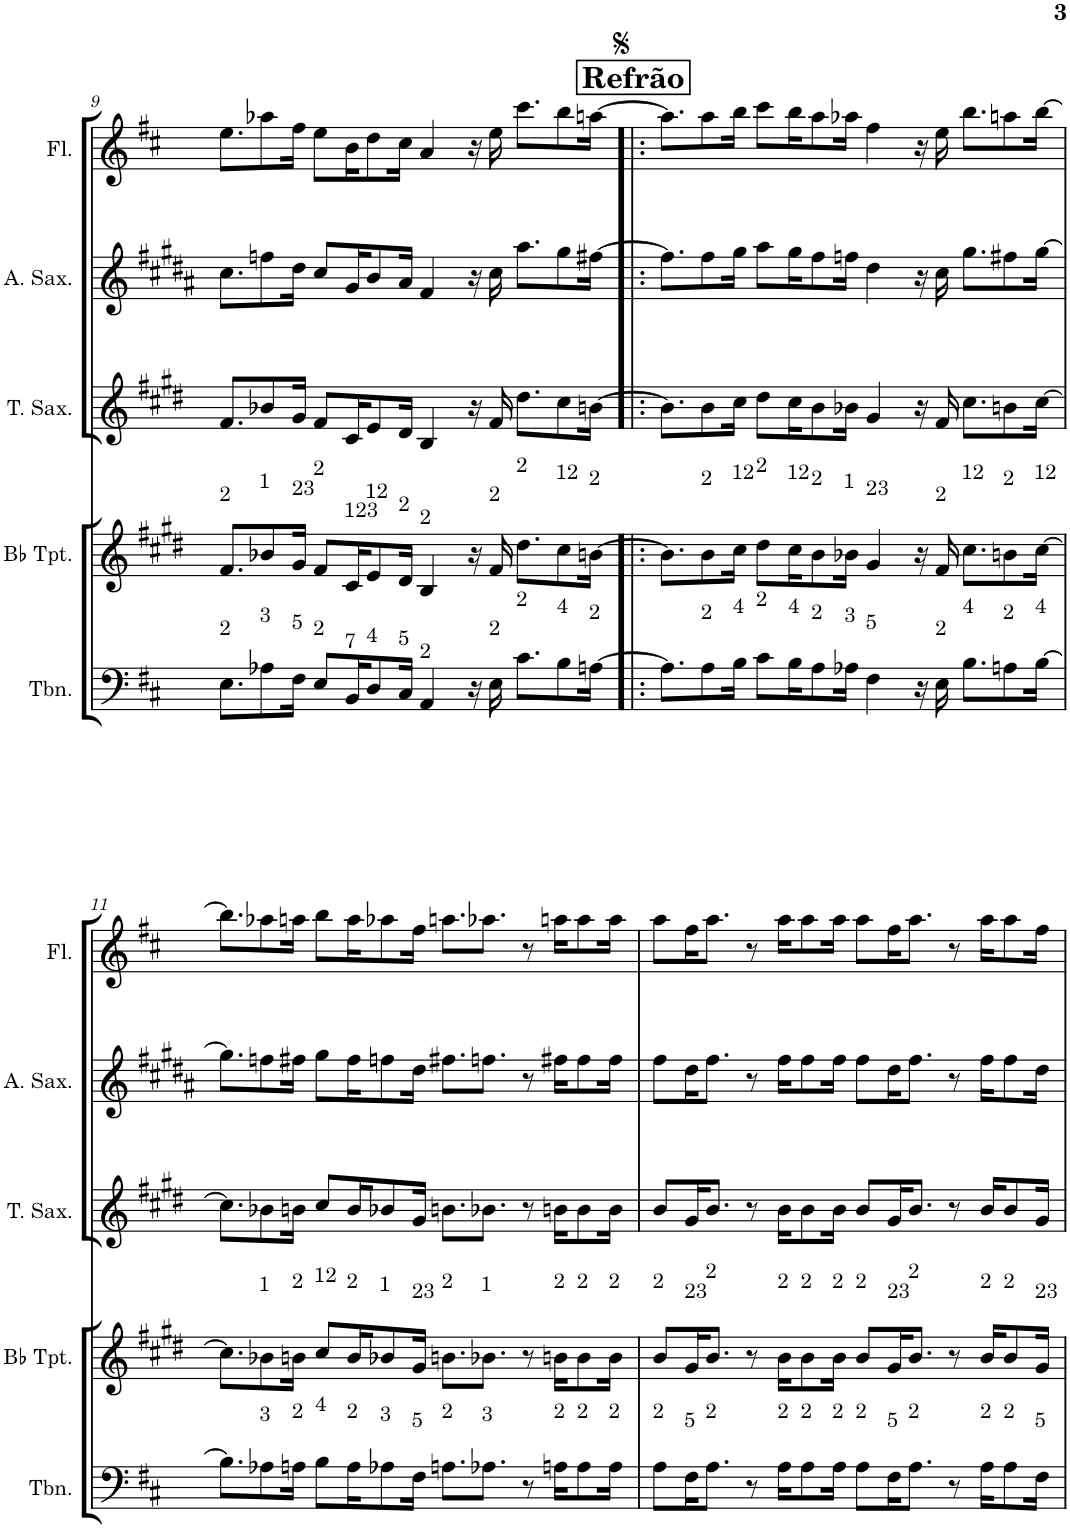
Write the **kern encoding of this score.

**kern	**kern	**kern	**kern	**kern
*part5	*part4	*part3	*part2	*part1
*staff5	*staff4	*staff3	*staff2	*staff1
*I"Trombone	*I"Bb Trumpet	*I"Tenor Saxophone	*I"Alto Saxophone	*I"Flute
*I'Tbn.	*I'Bb Tpt.	*I'T. Sax.	*I'A. Sax.	*I'Fl.
!!LO:PB:g=z
*clefF4	*clefG2	*clefG2	*clefG2	*clefG2
*	*Trd1c2	*Trd8c14	*Trd5c9	*
*k[f#c#]	*k[f#c#g#d#]	*k[f#c#g#d#]	*k[f#c#g#d#a#]	*k[f#c#]
*M12/8	*M12/8	*M12/8	*M12/8	*M12/8
=9	=9	=9	=9	=9
!	!LO:TX:a:t=2	!	!	!
!LO:TX:a:t=2	!	!	!	!
8.E\L	8.f#/L	8.f#/L	8.cc#\L	8.ee\L
!	!LO:TX:a:t=1	!	!	!
!LO:TX:a:t=3	!	!	!	!
8A-X\	8b-X/	8b-X/	8ffn\	8aa-X\
!	!LO:TX:a:t=23	!	!	!
!LO:TX:a:t=5	!	!	!	!
16F#\Jk	16g#/Jk	16g#/Jk	16dd#\Jk	16ff#\Jk
!	!LO:TX:a:t=2	!	!	!
!LO:TX:a:t=2	!	!	!	!
8E/L	8f#/L	8f#/L	8cc#/L	8ee\L
!	!LO:TX:a:t=123	!	!	!
!LO:TX:a:t=7	!	!	!	!
16BB/K	16c#/K	16c#/K	16g#/K	16b\K
!	!LO:TX:a:t=12	!	!	!
!LO:TX:a:t=4	!	!	!	!
8D/	8e/	8e/	8b/	8dd\
!	!LO:TX:a:t=2	!	!	!
!LO:TX:a:t=5	!	!	!	!
16C#/Jk	16d#/Jk	16d#/Jk	16a#/Jk	16cc#\Jk
!	!LO:TX:a:t=2	!	!	!
!LO:TX:a:t=2	!	!	!	!
4AA/	4B/	4B/	4f#/	4a/
16r	16r	16r	16r	16r
!	!LO:TX:a:t=2	!	!	!
!LO:TX:a:t=2	!	!	!	!
16E\	16f#/	16f#/	16cc#\	16ee\
!	!LO:TX:a:t=2	!	!	!
!LO:TX:a:t=2	!	!	!	!
8.c#\L	8.dd#\L	8.dd#\L	8.aa#\L	8.ccc#\L
!	!LO:TX:a:t=12	!	!	!
!LO:TX:a:t=4	!	!	!	!
8B\	8cc#\	8cc#\	8gg#\	8bb\
!	!LO:TX:a:t=2	!	!	!
!LO:TX:a:t=2	!	!	!	!
[16An\Jk	[16bn\Jk	[16bn\Jk	[16ff#X\Jk	[16aan\Jk
!!LO:REH:place=s1:a:B:cj:fs=14:t=Refrão
=10!|:	=10!|:	=10!|:	=10!|:	=10!|:
8.A\L]	8.b\L]	8.b\L]	8.ff#\L]	8.aa\L]
!	!LO:TX:a:t=2	!	!	!
!LO:TX:a:t=2	!	!	!	!
8A\	8b\	8b\	8ff#\	8aa\
!	!LO:TX:a:t=12	!	!	!
!LO:TX:a:t=4	!	!	!	!
16B\Jk	16cc#\Jk	16cc#\Jk	16gg#\Jk	16bb\Jk
!	!LO:TX:a:t=2	!	!	!
!LO:TX:a:t=2	!	!	!	!
8c#\L	8dd#\L	8dd#\L	8aa#\L	8ccc#\L
!	!LO:TX:a:t=12	!	!	!
!LO:TX:a:t=4	!	!	!	!
16B\K	16cc#\K	16cc#\K	16gg#\K	16bb\K
!	!LO:TX:a:t=2	!	!	!
!LO:TX:a:t=2	!	!	!	!
8A\	8b\	8b\	8ff#\	8aa\
!	!LO:TX:a:t=1	!	!	!
!LO:TX:a:t=3	!	!	!	!
16A-X\Jk	16b-X\Jk	16b-X\Jk	16ffn\Jk	16aa-X\Jk
!	!LO:TX:a:t=23	!	!	!
!LO:TX:a:t=5	!	!	!	!
4F#\	4g#/	4g#/	4dd#\	4ff#\
16r	16r	16r	16r	16r
!	!LO:TX:a:t=2	!	!	!
!LO:TX:a:t=2	!	!	!	!
16E\	16f#/	16f#/	16cc#\	16ee\
!	!LO:TX:a:t=12	!	!	!
!LO:TX:a:t=4	!	!	!	!
8.B\L	8.cc#\L	8.cc#\L	8.gg#\L	8.bb\L
!	!LO:TX:a:t=2	!	!	!
!LO:TX:a:t=2	!	!	!	!
8An\	8bn\	8bn\	8ff#X\	8aan\
!	!LO:TX:a:t=12	!	!	!
!LO:TX:a:t=4	!	!	!	!
[16B\Jk	[16cc#\Jk	[16cc#\Jk	[16gg#\Jk	[16bb\Jk
!!LO:LB:g=z
=11	=11	=11	=11	=11
8.B\L]	8.cc#\L]	8.cc#\L]	8.gg#\L]	8.bb\L]
!	!LO:TX:a:t=1	!	!	!
!LO:TX:a:t=3	!	!	!	!
8A-X\	8b-X\	8b-X\	8ffn\	8aa-X\
!	!LO:TX:a:t=2	!	!	!
!LO:TX:a:t=2	!	!	!	!
16An\Jk	16bn\Jk	16bn\Jk	16ff#X\Jk	16aan\Jk
!	!LO:TX:a:t=12	!	!	!
!LO:TX:a:t=4	!	!	!	!
8B\L	8cc#/L	8cc#/L	8gg#\L	8bb\L
!	!LO:TX:a:t=2	!	!	!
!LO:TX:a:t=2	!	!	!	!
16A\K	16b/K	16b/K	16ff#\K	16aa\K
!	!LO:TX:a:t=1	!	!	!
!LO:TX:a:t=3	!	!	!	!
8A-X\	8b-X/	8b-X/	8ffn\	8aa-X\
!	!LO:TX:a:t=23	!	!	!
!LO:TX:a:t=5	!	!	!	!
16F#\Jk	16g#/Jk	16g#/Jk	16dd#\Jk	16ff#\Jk
!	!LO:TX:a:t=2	!	!	!
!LO:TX:a:t=2	!	!	!	!
8.An\L	8.bn\L	8.bn\L	8.ff#X\L	8.aan\L
!	!LO:TX:a:t=1	!	!	!
!LO:TX:a:t=3	!	!	!	!
8.A-X\J	8.b-X\J	8.b-X\J	8.ffn\J	8.aa-X\J
8r	8r	8r	8r	8r
!	!LO:TX:a:t=2	!	!	!
!LO:TX:a:t=2	!	!	!	!
16An\KL	16bn\KL	16bn\KL	16ff#X\KL	16aan\KL
!	!LO:TX:a:t=2	!	!	!
!LO:TX:a:t=2	!	!	!	!
8A\	8b\	8b\	8ff#\	8aa\
!	!LO:TX:a:t=2	!	!	!
!LO:TX:a:t=2	!	!	!	!
16A\Jk	16b\Jk	16b\Jk	16ff#\Jk	16aa\Jk
=12	=12	=12	=12	=12
!	!LO:TX:a:t=2	!	!	!
!LO:TX:a:t=2	!	!	!	!
8A\L	8b/L	8b/L	8ff#\L	8aa\L
!	!LO:TX:a:t=23	!	!	!
!LO:TX:a:t=5	!	!	!	!
16F#\K	16g#/K	16g#/K	16dd#\K	16ff#\K
!	!LO:TX:a:t=2	!	!	!
!LO:TX:a:t=2	!	!	!	!
8.A\J	8.b/J	8.b/J	8.ff#\J	8.aa\J
8r	8r	8r	8r	8r
!	!LO:TX:a:t=2	!	!	!
!LO:TX:a:t=2	!	!	!	!
16A\KL	16b\KL	16b\KL	16ff#\KL	16aa\KL
!	!LO:TX:a:t=2	!	!	!
!LO:TX:a:t=2	!	!	!	!
8A\	8b\	8b\	8ff#\	8aa\
!	!LO:TX:a:t=2	!	!	!
!LO:TX:a:t=2	!	!	!	!
16A\Jk	16b\Jk	16b\Jk	16ff#\Jk	16aa\Jk
!	!LO:TX:a:t=2	!	!	!
!LO:TX:a:t=2	!	!	!	!
8A\L	8b/L	8b/L	8ff#\L	8aa\L
!	!LO:TX:a:t=23	!	!	!
!LO:TX:a:t=5	!	!	!	!
16F#\K	16g#/K	16g#/K	16dd#\K	16ff#\K
!	!LO:TX:a:t=2	!	!	!
!LO:TX:a:t=2	!	!	!	!
8.A\J	8.b/J	8.b/J	8.ff#\J	8.aa\J
8r	8r	8r	8r	8r
!	!LO:TX:a:t=2	!	!	!
!LO:TX:a:t=2	!	!	!	!
16A\KL	16b/KL	16b/KL	16ff#\KL	16aa\KL
!	!LO:TX:a:t=2	!	!	!
!LO:TX:a:t=2	!	!	!	!
8A\	8b/	8b/	8ff#\	8aa\
!	!LO:TX:a:t=23	!	!	!
!LO:TX:a:t=5	!	!	!	!
16F#\Jk	16g#/Jk	16g#/Jk	16dd#\Jk	16ff#\Jk
=	=	=	=	=
*-	*-	*-	*-	*-
